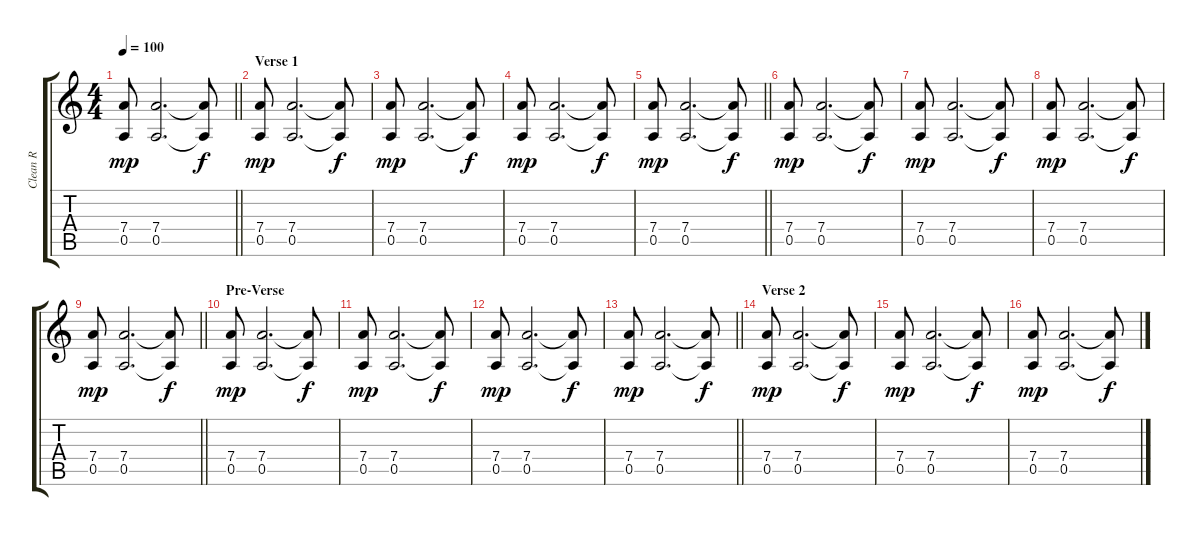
\track ("Clean R" "Clean R") {instrument acousticguitarsteel}
\staff {score tabs}
\tuning (E4 B3 G3 D3 A2 D2) {hide}
\ts (4 4)
\tempo 100
\clef g2
\barLineRight lightlight
\ks c
(7.4 0.5).8{dy mp} (7.4 0.5).2{d} (7.4{t} 0.5{t}).8{dy f} |
\section ("" "Verse 1")
(7.4 0.5).8{dy mp} (7.4 0.5).2{d} (7.4{t} 0.5{t}).8{dy f} |
(7.4 0.5).8{dy mp} (7.4 0.5).2{d} (7.4{t} 0.5{t}).8{dy f} |
(7.4 0.5).8{dy mp} (7.4 0.5).2{d} (7.4{t} 0.5{t}).8{dy f} |
\barLineRight lightlight
(7.4 0.5).8{dy mp} (7.4 0.5).2{d} (7.4{t} 0.5{t}).8{dy f} |
(7.4 0.5).8{dy mp} (7.4 0.5).2{d} (7.4{t} 0.5{t}).8{dy f} |
(7.4 0.5).8{dy mp} (7.4 0.5).2{d} (7.4{t} 0.5{t}).8{dy f} |
(7.4 0.5).8{dy mp} (7.4 0.5).2{d} (7.4{t} 0.5{t}).8{dy f} |
\barLineRight lightlight
(7.4 0.5).8{dy mp} (7.4 0.5).2{d} (7.4{t} 0.5{t}).8{dy f} |
\section ("" "Pre-Verse")
(7.4 0.5).8{dy mp} (7.4 0.5).2{d} (7.4{t} 0.5{t}).8{dy f} |
(7.4 0.5).8{dy mp} (7.4 0.5).2{d} (7.4{t} 0.5{t}).8{dy f} |
(7.4 0.5).8{dy mp} (7.4 0.5).2{d} (7.4{t} 0.5{t}).8{dy f} |
\barLineRight lightlight
(7.4 0.5).8{dy mp} (7.4 0.5).2{d} (7.4{t} 0.5{t}).8{dy f} |
\section ("" "Verse 2")
(7.4 0.5).8{dy mp} (7.4 0.5).2{d} (7.4{t} 0.5{t}).8{dy f} |
(7.4 0.5).8{dy mp} (7.4 0.5).2{d} (7.4{t} 0.5{t}).8{dy f} |
(7.4 0.5).8{dy mp} (7.4 0.5).2{d} (7.4{t} 0.5{t}).8{dy f}
